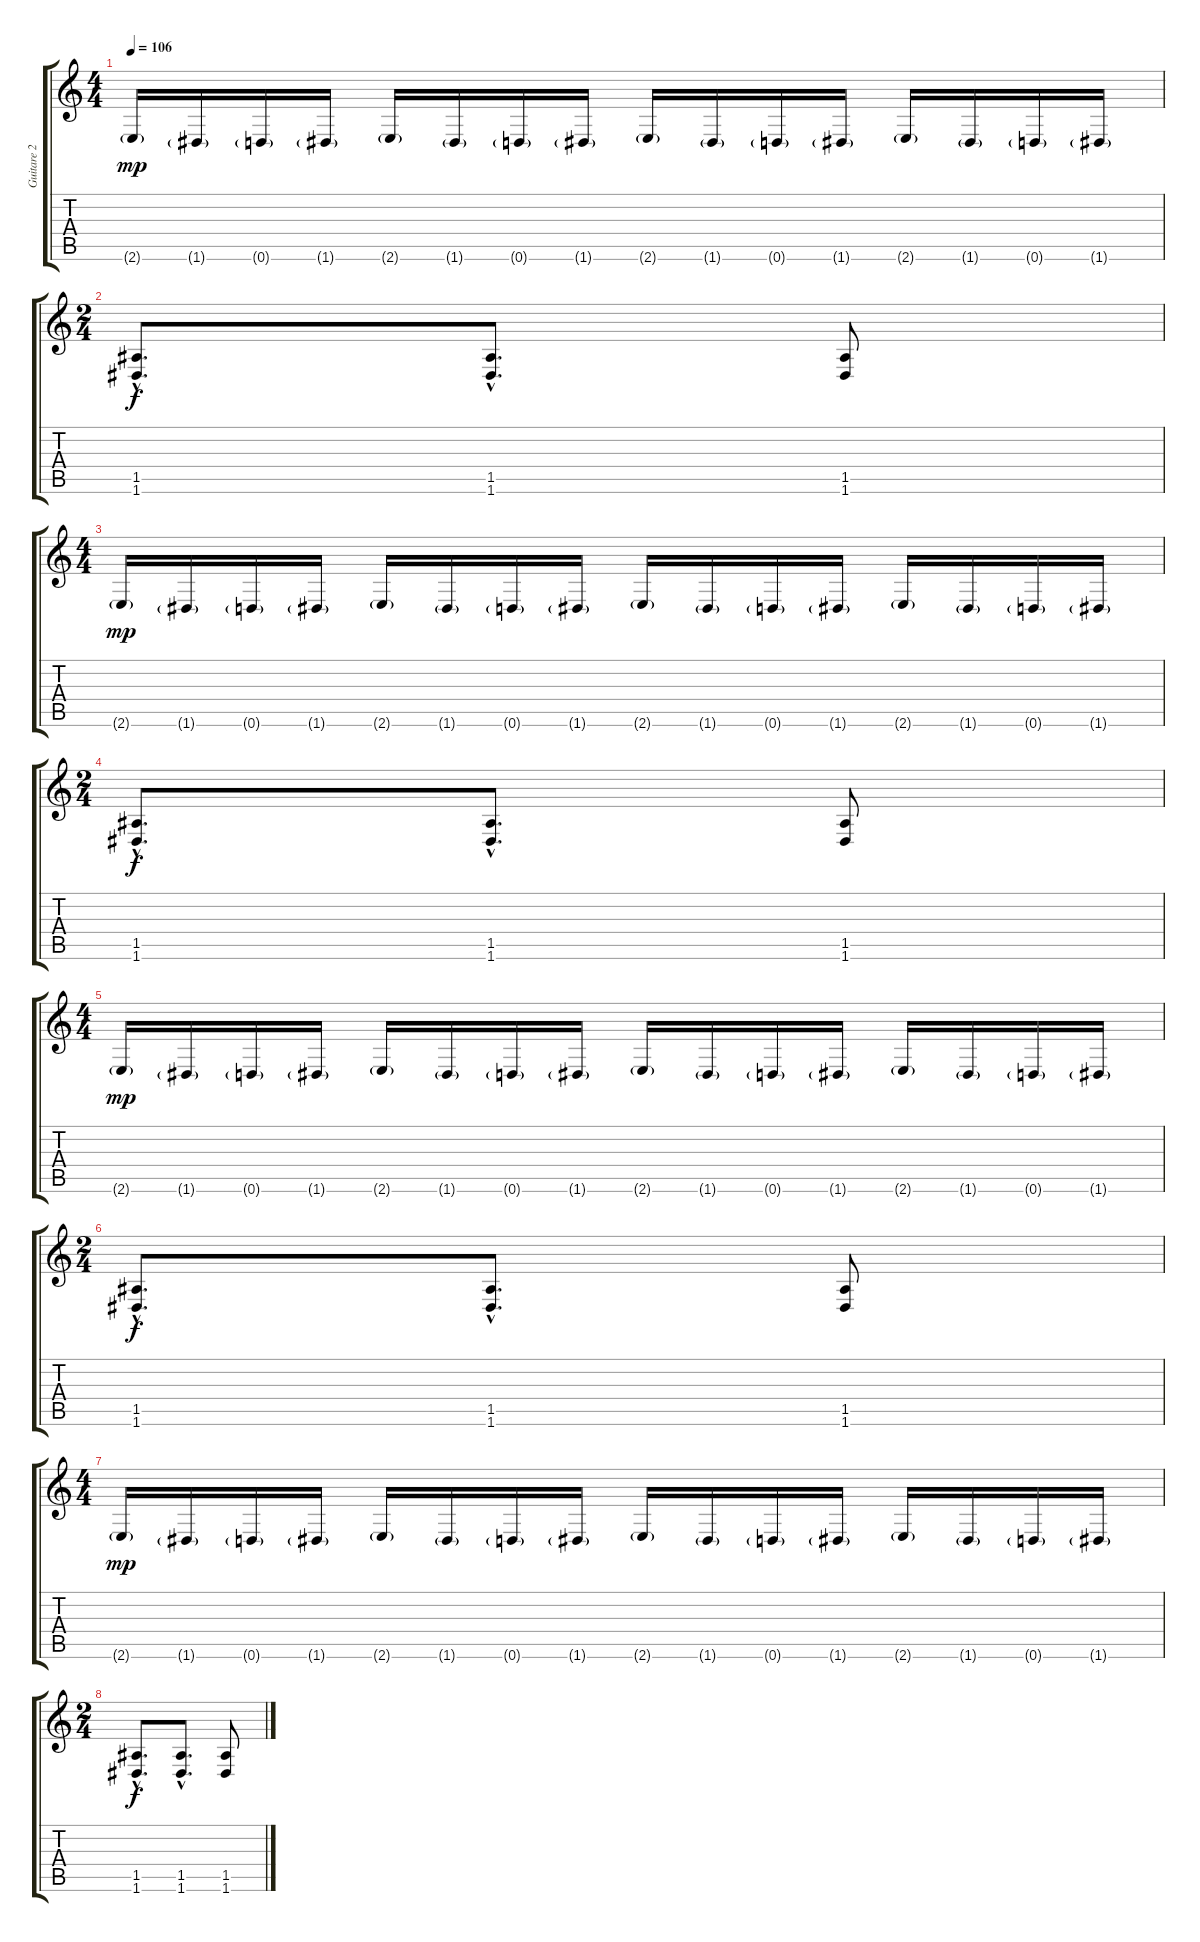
\track ("Guitare 2" "Guitare 2") {instrument overdrivenguitar}
\staff {score tabs}
\tuning (E4 B3 G3 D3 A2 D2) {hide}
\ts (4 4)
\tempo 106
\clef g2
\ks c
2.6{g}.16{dy mp} 1.6{g}.16 0.6{g}.16 1.6{g}.16 2.6{g}.16 1.6{g}.16 0.6{g}.16 1.6{g}.16 2.6{g}.16 1.6{g}.16 0.6{g}.16 1.6{g}.16 2.6{g}.16 1.6{g}.16 0.6{g}.16 1.6{g}.16 |
\ts (2 4)
(1.5{hac} 1.6{hac}).8{d dy f} (1.5{hac} 1.6{hac}).8{d} (1.5 1.6).8 |
\ts (4 4)
2.6{g}.16{dy mp} 1.6{g}.16 0.6{g}.16 1.6{g}.16 2.6{g}.16 1.6{g}.16 0.6{g}.16 1.6{g}.16 2.6{g}.16 1.6{g}.16 0.6{g}.16 1.6{g}.16 2.6{g}.16 1.6{g}.16 0.6{g}.16 1.6{g}.16 |
\ts (2 4)
(1.5{hac} 1.6{hac}).8{d dy f} (1.5{hac} 1.6{hac}).8{d} (1.5 1.6).8 |
\ts (4 4)
2.6{g}.16{dy mp} 1.6{g}.16 0.6{g}.16 1.6{g}.16 2.6{g}.16 1.6{g}.16 0.6{g}.16 1.6{g}.16 2.6{g}.16 1.6{g}.16 0.6{g}.16 1.6{g}.16 2.6{g}.16 1.6{g}.16 0.6{g}.16 1.6{g}.16 |
\ts (2 4)
(1.5{hac} 1.6{hac}).8{d dy f} (1.5{hac} 1.6{hac}).8{d} (1.5 1.6).8 |
\ts (4 4)
2.6{g}.16{dy mp} 1.6{g}.16 0.6{g}.16 1.6{g}.16 2.6{g}.16 1.6{g}.16 0.6{g}.16 1.6{g}.16 2.6{g}.16 1.6{g}.16 0.6{g}.16 1.6{g}.16 2.6{g}.16 1.6{g}.16 0.6{g}.16 1.6{g}.16 |
\ts (2 4)
(1.5{hac} 1.6{hac}).8{d dy f} (1.5{hac} 1.6{hac}).8{d} (1.5 1.6).8
